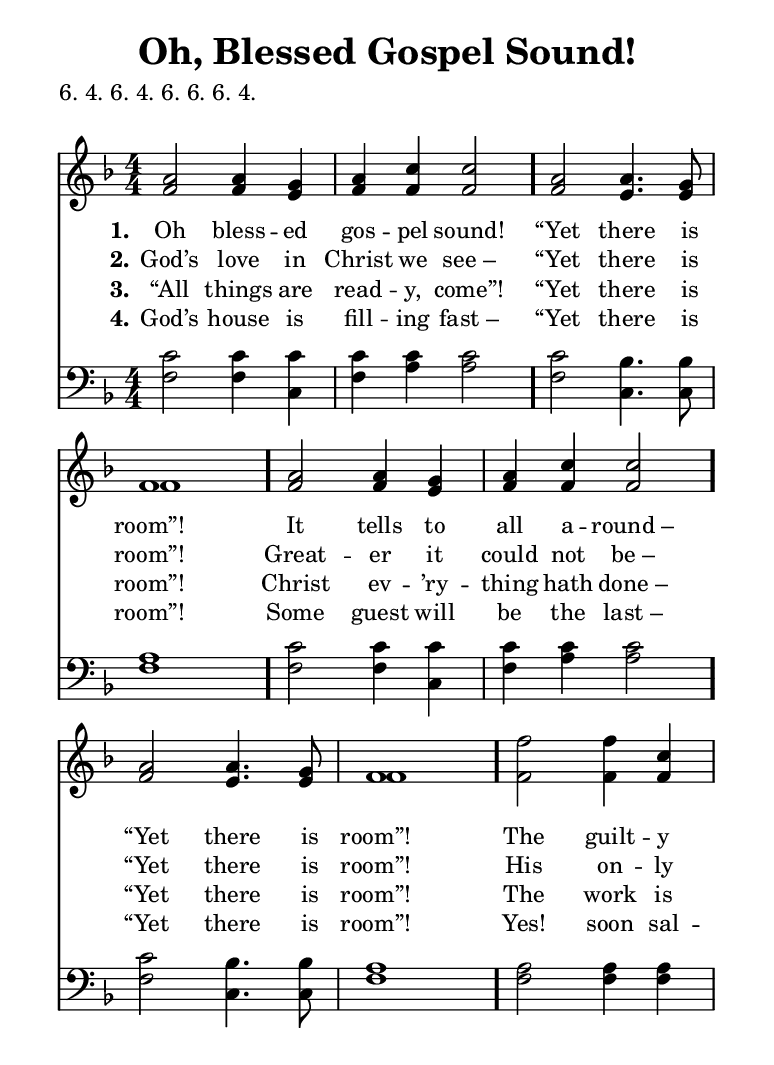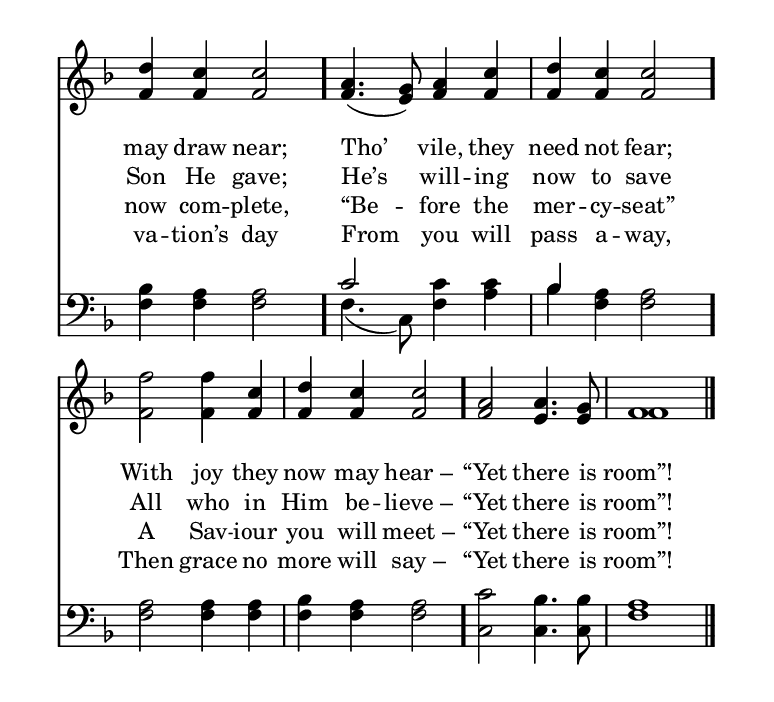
\include "common/global.ily"
\paper {
  \include "common/paper.ily"
  ragged-bottom = ##t
  system-count = #(cond (is-eogsized 4) (#t #f))
  system-system-spacing.padding = 1
  system-system-spacing.basic-distance = 1
}

\header{
  %gospel
  hymnnumber = "56"
  title = "Oh, Blessed Gospel Sound!"
  tunename = "Happy Land"
  meter = "6. 4. 6. 4. 6. 6. 6. 4."
  poet = ""
  composer = ""
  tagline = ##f
}

% for fermata in MIDI
ta = { \tempo 4=120 }
tb = { \tempo 4=60  }

patternAA = { c2       c4 c4 | c4 c4 c2 }
patternAB = { c4.( c8) c4 c4 | c4 c4 c2 }

patternBA = { c2 c4. c8 | c1 }

global = {
  \include "common/overrides.ily"
  \override Staff.TimeSignature.style = #'numbered
  \time 4/4
  \override Score.MetronomeMark.transparent = ##t % hide all fermata changes too
  \ta
  \key f \major
  \autoBeamOff
}

notesSoprano = {
\global
\relative c'' {

  \changePitch \patternAA { a a g | a c c }
  \changePitch \patternBA { a a g | f } \eogbreak
  \changePitch \patternAA { a a g | a c c }
  \changePitch \patternBA { a a g | f } \eogbreak

  \changePitch \patternAA { f' f c | d c c }
  \changePitch \patternAB { a g a c | d c c } \eogbreak
  \changePitch \patternAA { f f c | d c c }
  \changePitch \patternBA { a a g | f }

  \bar "|."

}
}

notesAlto = {
\global
\relative e' {

  \changePitch \patternAA { f f e | f f f }
  \changePitch \patternBA { f e e | f }
  \changePitch \patternAA { f f e | f f f }
  \changePitch \patternBA { f e e | f }

  \changePitch \patternAA { f f f | f f f }
  \changePitch \patternAB { f e f f | f f f }
  \changePitch \patternAA { f f f | f f f }
  \changePitch \patternBA { f e e | f }

}
}

notesTenor = {
\global
\relative a {

  \changePitch \patternAA { c c c | c c c }
  \changePitch \patternBA { c bes bes | a }
  \changePitch \patternAA { c c c | c c c }
  \changePitch \patternBA { c bes bes | a }

  \changePitch \patternAA { a a a | bes a a }
  \changePitch \patternAA { c c c | bes a a }
  \changePitch \patternAA { a a a | bes a a }
  \changePitch \patternBA { c bes bes | a }

}
}

notesBass = {
\global
\relative f {

  \changePitch \patternAA { f f c | f a a }
  \changePitch \patternBA { f c c | f }
  \changePitch \patternAA { f f c | f a a }
  \changePitch \patternBA { f c c | f }

  \changePitch \patternAA { f f f | f f f }
  \changePitch \patternAB { f c f a | bes f f }
  \changePitch \patternAA { f f f | f f f }
  \changePitch \patternBA { c c c | f }

}
}

wordsA = \lyricmode {
\set stanza = "1."

Oh bless -- ed gos -- pel sound! \bar "."
“Yet there is room”! \bar "."
It tells to all a -- round_– \bar "."
“Yet there is room”! \bar "."
The guilt -- y may draw near; \bar "."
Tho’ vile, they need not fear; \bar "."
With joy they now may hear_– \bar "."
“Yet there is room”! \bar "."

}

wordsB = \lyricmode {
\set stanza = "2."

God’s love in Christ we see_–
“Yet there is room”!
Great -- er it could not be_–
“Yet there is room”!
His on -- ly Son He gave;
He’s will -- ing now to save
All who in Him be -- lieve_–
“Yet there is room”!

}

wordsC = \lyricmode {
\set stanza = "3."

“All things are read -- y, come”!
“Yet there is room”!
Christ ev -- ’ry -- thing hath done_–
“Yet there is room”!
The work is now com -- plete,
“Be -- fore the mer -- cy -- seat”
A Sav -- iour you will meet_–
“Yet there is room”!

}

wordsD = \lyricmode {
\set stanza = "4."

God’s house is fill -- ing fast_–
“Yet there is room”!
Some guest will be the last_–
“Yet there is room”!
Yes! soon sal -- va -- tion’s day
From you will pass a -- way,
Then grace no more will say_–
“Yet there is room”!

}

\score {
  \context ChoirStaff <<
    \context Staff = upper <<
      \set Staff.autoBeaming = ##f
      \set ChoirStaff.systemStartDelimiter = #'SystemStartBar
      \set ChoirStaff.printPartCombineTexts = ##f
      \partcombine #'(2 . 11) \notesSoprano \notesAlto
      \context NullVoice = sopranos { \voiceOne << \notesSoprano >> }
      \context Lyrics = one   \lyricsto sopranos \wordsA
      \context Lyrics = two   \lyricsto sopranos \wordsB
      \context Lyrics = three \lyricsto sopranos \wordsC
      \context Lyrics = four  \lyricsto sopranos \wordsD
    >>
    \context Staff = men <<
      \set Staff.autoBeaming = ##f
      \clef bass
      \set ChoirStaff.printPartCombineTexts = ##f
      \partcombine #'(2 . 11) \notesTenor \notesBass
    >>
  >>
  \layout {
    \include "common/layout.ily"
  }
  #(cond ((ly:get-option 'eog-midi-permitted) #{ \midi{
    \include "common/midi.ily"
  } #}))
}

\version "2.19.49"  % necessary for upgrading to future LilyPond versions.

% vi:set et ts=2 sw=2 ai nocindent syntax=lilypond:
